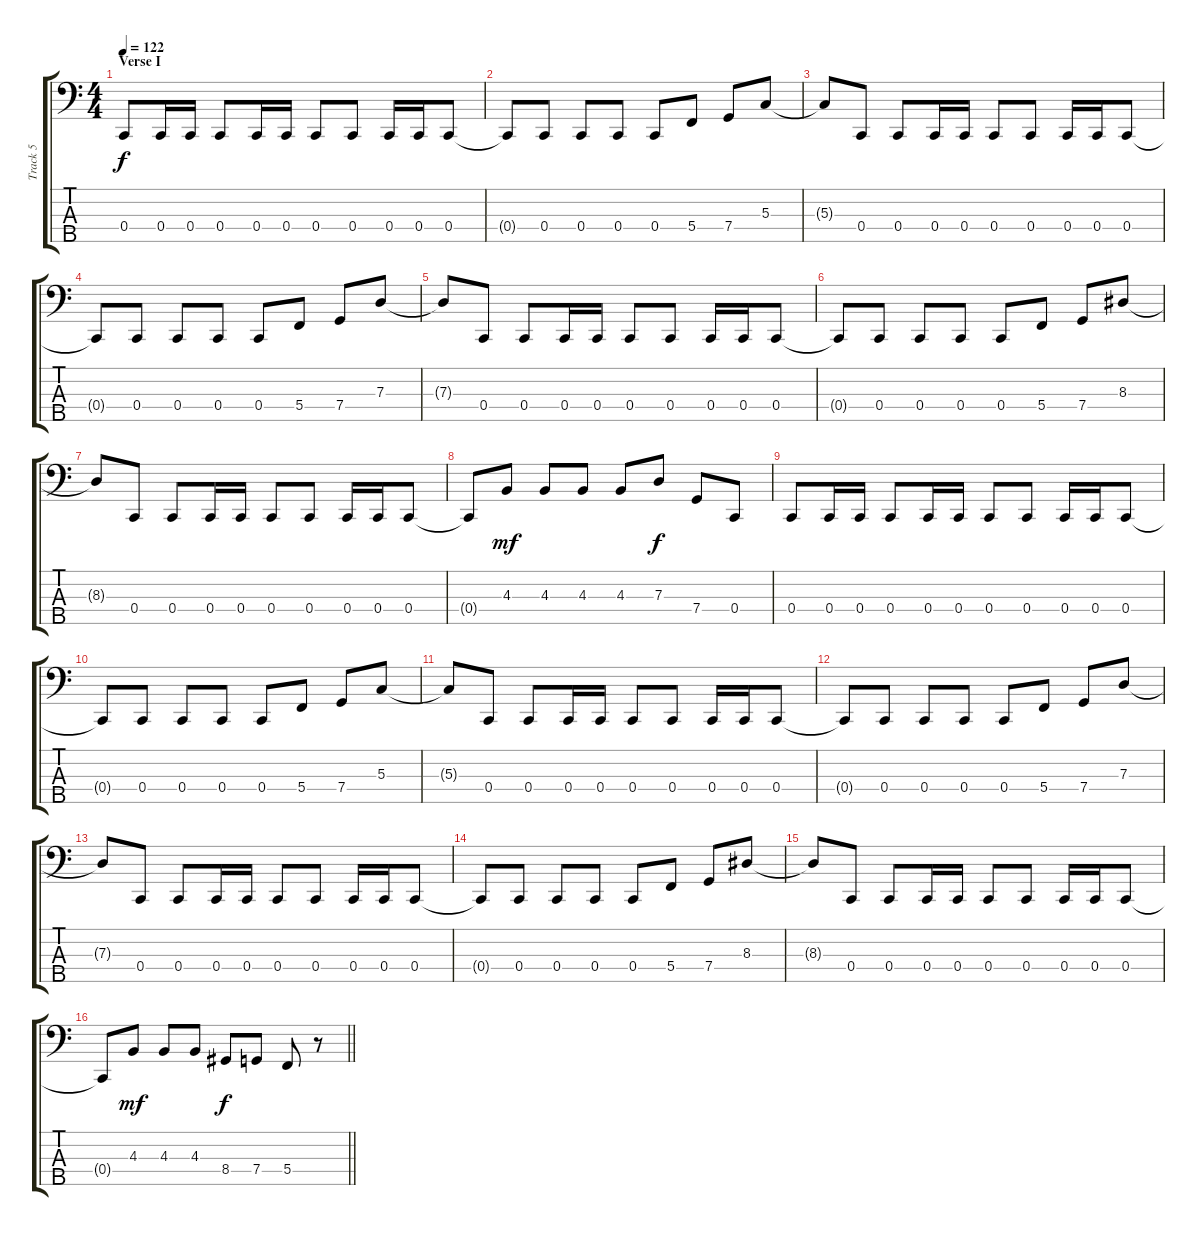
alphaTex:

\track ("Track 5" "Track 5") {instrument electricbasspick}
\staff {score tabs}
\tuning (F2 C2 G1 C1 A0) {hide}
\ts (4 4)
\section ("" "Verse I")
\tempo 122
\clef f4
\ks c
0.4.8{dy f} 0.4.16 0.4.16 0.4.8 0.4.16 0.4.16 0.4.8 0.4.8 0.4.16 0.4.16 0.4.8 |
0.4{t}.8 0.4.8 0.4.8 0.4.8 0.4.8 5.4.8 7.4.8 5.3.8 |
5.3{t}.8 0.4.8 0.4.8 0.4.16 0.4.16 0.4.8 0.4.8 0.4.16 0.4.16 0.4.8 |
0.4{t}.8 0.4.8 0.4.8 0.4.8 0.4.8 5.4.8 7.4.8 7.3.8 |
7.3{t}.8 0.4.8 0.4.8 0.4.16 0.4.16 0.4.8 0.4.8 0.4.16 0.4.16 0.4.8 |
0.4{t}.8 0.4.8 0.4.8 0.4.8 0.4.8 5.4.8 7.4.8 8.3.8 |
8.3{t}.8 0.4.8 0.4.8 0.4.16 0.4.16 0.4.8 0.4.8 0.4.16 0.4.16 0.4.8 |
0.4{t}.8 4.3.8{dy mf} 4.3.8 4.3.8 4.3.8 7.3.8{dy f} 7.4.8 0.4.8 |
0.4.8 0.4.16 0.4.16 0.4.8 0.4.16 0.4.16 0.4.8 0.4.8 0.4.16 0.4.16 0.4.8 |
0.4{t}.8 0.4.8 0.4.8 0.4.8 0.4.8 5.4.8 7.4.8 5.3.8 |
5.3{t}.8 0.4.8 0.4.8 0.4.16 0.4.16 0.4.8 0.4.8 0.4.16 0.4.16 0.4.8 |
0.4{t}.8 0.4.8 0.4.8 0.4.8 0.4.8 5.4.8 7.4.8 7.3.8 |
7.3{t}.8 0.4.8 0.4.8 0.4.16 0.4.16 0.4.8 0.4.8 0.4.16 0.4.16 0.4.8 |
0.4{t}.8 0.4.8 0.4.8 0.4.8 0.4.8 5.4.8 7.4.8 8.3.8 |
8.3{t}.8 0.4.8 0.4.8 0.4.16 0.4.16 0.4.8 0.4.8 0.4.16 0.4.16 0.4.8 |
\barLineRight lightlight
0.4{t}.8 4.3.8{dy mf} 4.3.8 4.3.8 8.4.8{dy f} 7.4.8 5.4.8 r.8
